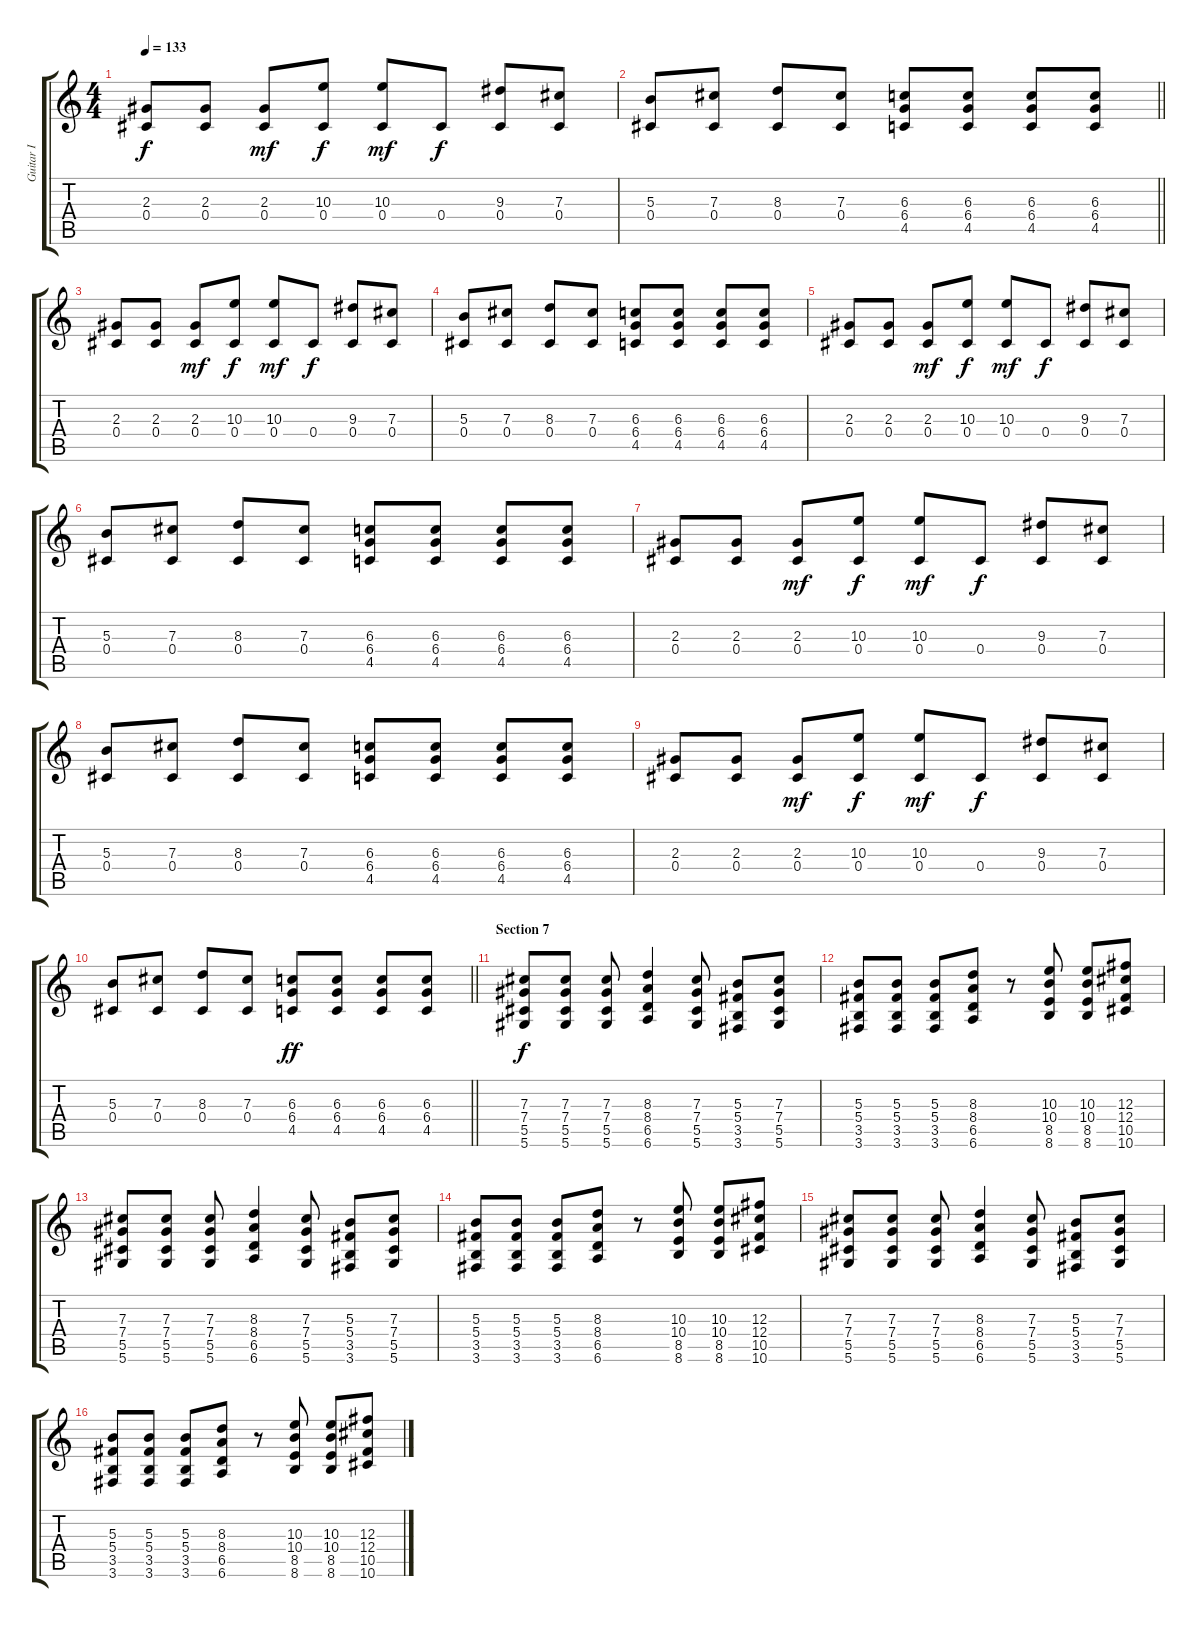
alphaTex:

\track ("Guitar I" "Guitar I") {instrument distortionguitar}
\staff {score tabs}
\tuning (Eb4 Bb3 Gb3 Db3 Ab2 Eb2) {hide}
\ts (4 4)
\tempo 133
\clef g2
\ks c
(2.3 0.4).8{dy f} (2.3 0.4).8 (2.3 0.4).8{dy mf} (10.3 0.4).8{dy f} (10.3 0.4).8{dy mf} 0.4.8{dy f} (9.3 0.4).8 (7.3 0.4).8 |
\barLineRight lightlight
(5.3 0.4).8 (7.3 0.4).8 (8.3 0.4).8 (7.3 0.4).8 (6.3 6.4 4.5).8 (6.3 6.4 4.5).8 (6.3 6.4 4.5).8 (6.3 6.4 4.5).8 |
(2.3 0.4).8{volume 15} (2.3 0.4).8 (2.3 0.4).8{dy mf} (10.3 0.4).8{dy f} (10.3 0.4).8{dy mf} 0.4.8{dy f} (9.3 0.4).8 (7.3 0.4).8 |
(5.3 0.4).8 (7.3 0.4).8 (8.3 0.4).8 (7.3 0.4).8 (6.3 6.4 4.5).8 (6.3 6.4 4.5).8 (6.3 6.4 4.5).8 (6.3 6.4 4.5).8 |
(2.3 0.4).8 (2.3 0.4).8 (2.3 0.4).8{dy mf} (10.3 0.4).8{dy f} (10.3 0.4).8{dy mf} 0.4.8{dy f} (9.3 0.4).8 (7.3 0.4).8 |
(5.3 0.4).8 (7.3 0.4).8 (8.3 0.4).8 (7.3 0.4).8 (6.3 6.4 4.5).8 (6.3 6.4 4.5).8 (6.3 6.4 4.5).8 (6.3 6.4 4.5).8 |
(2.3 0.4).8 (2.3 0.4).8 (2.3 0.4).8{dy mf} (10.3 0.4).8{dy f} (10.3 0.4).8{dy mf} 0.4.8{dy f} (9.3 0.4).8 (7.3 0.4).8 |
(5.3 0.4).8 (7.3 0.4).8 (8.3 0.4).8 (7.3 0.4).8 (6.3 6.4 4.5).8 (6.3 6.4 4.5).8 (6.3 6.4 4.5).8 (6.3 6.4 4.5).8 |
(2.3 0.4).8 (2.3 0.4).8 (2.3 0.4).8{dy mf} (10.3 0.4).8{dy f} (10.3 0.4).8{dy mf} 0.4.8{dy f} (9.3 0.4).8 (7.3 0.4).8 |
\barLineRight lightlight
(5.3 0.4).8 (7.3 0.4).8 (8.3 0.4).8 (7.3 0.4).8 (6.3 6.4 4.5).8{dy ff} (6.3 6.4 4.5).8 (6.3 6.4 4.5).8 (6.3 6.4 4.5).8 |
\section ("" "Section 7")
(7.3 7.4 5.5 5.6).8{dy f} (7.3 7.4 5.5 5.6).8 (7.3 7.4 5.5 5.6).8 (8.3 8.4 6.5 6.6).4 (7.3 7.4 5.5 5.6).8 (5.3 5.4 3.5 3.6).8 (7.3 7.4 5.5 5.6).8 |
(5.3 5.4 3.5 3.6).8 (5.3 5.4 3.5 3.6).8 (5.3 5.4 3.5 3.6).8 (8.3 8.4 6.5 6.6).8 r.8 (10.3 10.4 8.5 8.6).8 (10.3 10.4 8.5 8.6).8 (12.3 12.4 10.5 10.6).8 |
(7.3 7.4 5.5 5.6).8 (7.3 7.4 5.5 5.6).8 (7.3 7.4 5.5 5.6).8 (8.3 8.4 6.5 6.6).4 (7.3 7.4 5.5 5.6).8 (5.3 5.4 3.5 3.6).8 (7.3 7.4 5.5 5.6).8 |
(5.3 5.4 3.5 3.6).8 (5.3 5.4 3.5 3.6).8 (5.3 5.4 3.5 3.6).8 (8.3 8.4 6.5 6.6).8 r.8 (10.3 10.4 8.5 8.6).8 (10.3 10.4 8.5 8.6).8 (12.3 12.4 10.5 10.6).8 |
(7.3 7.4 5.5 5.6).8 (7.3 7.4 5.5 5.6).8 (7.3 7.4 5.5 5.6).8 (8.3 8.4 6.5 6.6).4 (7.3 7.4 5.5 5.6).8 (5.3 5.4 3.5 3.6).8 (7.3 7.4 5.5 5.6).8 |
(5.3 5.4 3.5 3.6).8 (5.3 5.4 3.5 3.6).8 (5.3 5.4 3.5 3.6).8 (8.3 8.4 6.5 6.6).8 r.8 (10.3 10.4 8.5 8.6).8 (10.3 10.4 8.5 8.6).8 (12.3 12.4 10.5 10.6).8
